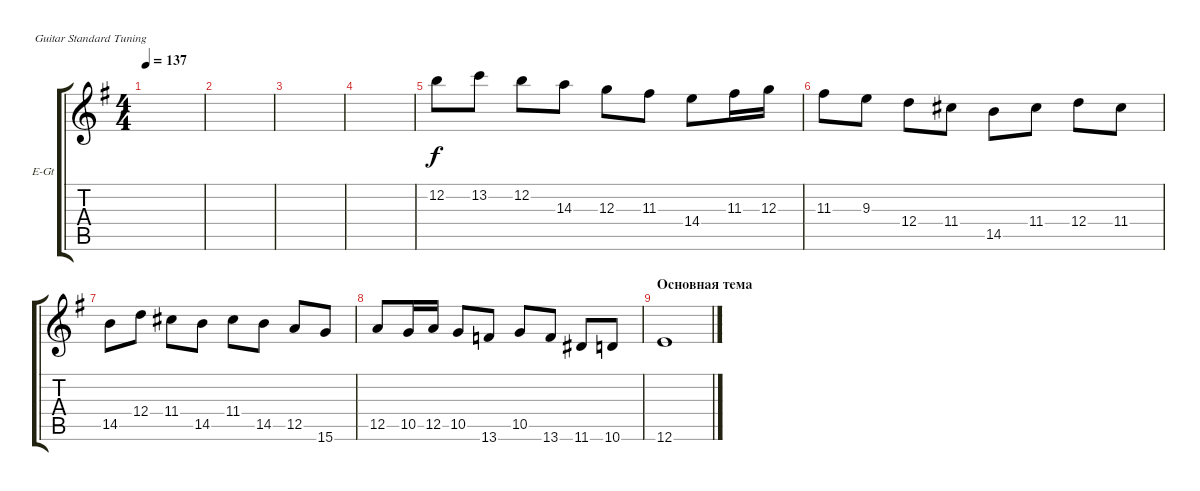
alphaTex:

\defaultSystemsLayout 4
\bracketExtendMode groupsimilarinstruments
\firstSystemTrackNameOrientation horizontal
\otherSystemsTrackNameOrientation horizontal
\track ("Electric Guitar" "E-Gt") {instrument overdrivenguitar}
\staff {score tabs}
\tuning (E4 B3 G3 D3 A2 E2)
\ts (4 4)
\tempo 137
\clef g2
\scale
0.5
\ks eminor
|
\scale
0.5 |
\scale
0.5 |
\scale
0.5 |
\scale
0.5 12.2.8 13.2.8 12.2.8 14.3.8 12.3.8 11.3.8 14.4.8 11.3.16 12.3.16 |
\scale
0.5 11.3.8 9.3.8 12.4.8 11.4.8 14.5.8 11.4.8 12.4.8 11.4.8 |
\scale
0.5 14.5.8 12.4.8 11.4.8 14.5.8 11.4.8 14.5.8 12.5.8 15.6.8 |
\scale
0.5 12.5.8 10.5.16 12.5.16 10.5.8 13.6.8 10.5.8 13.6.8 11.6.8 10.6.8 |
\section ("" "Основная тема")
\scale
0.5 12.6.1 |
\scale
0.5 |
\scale
0.5 |
\scale
0.5 |
\scale
0.5 |
\scale
0.5 |
\scale
0.5 |
\scale
0.5
